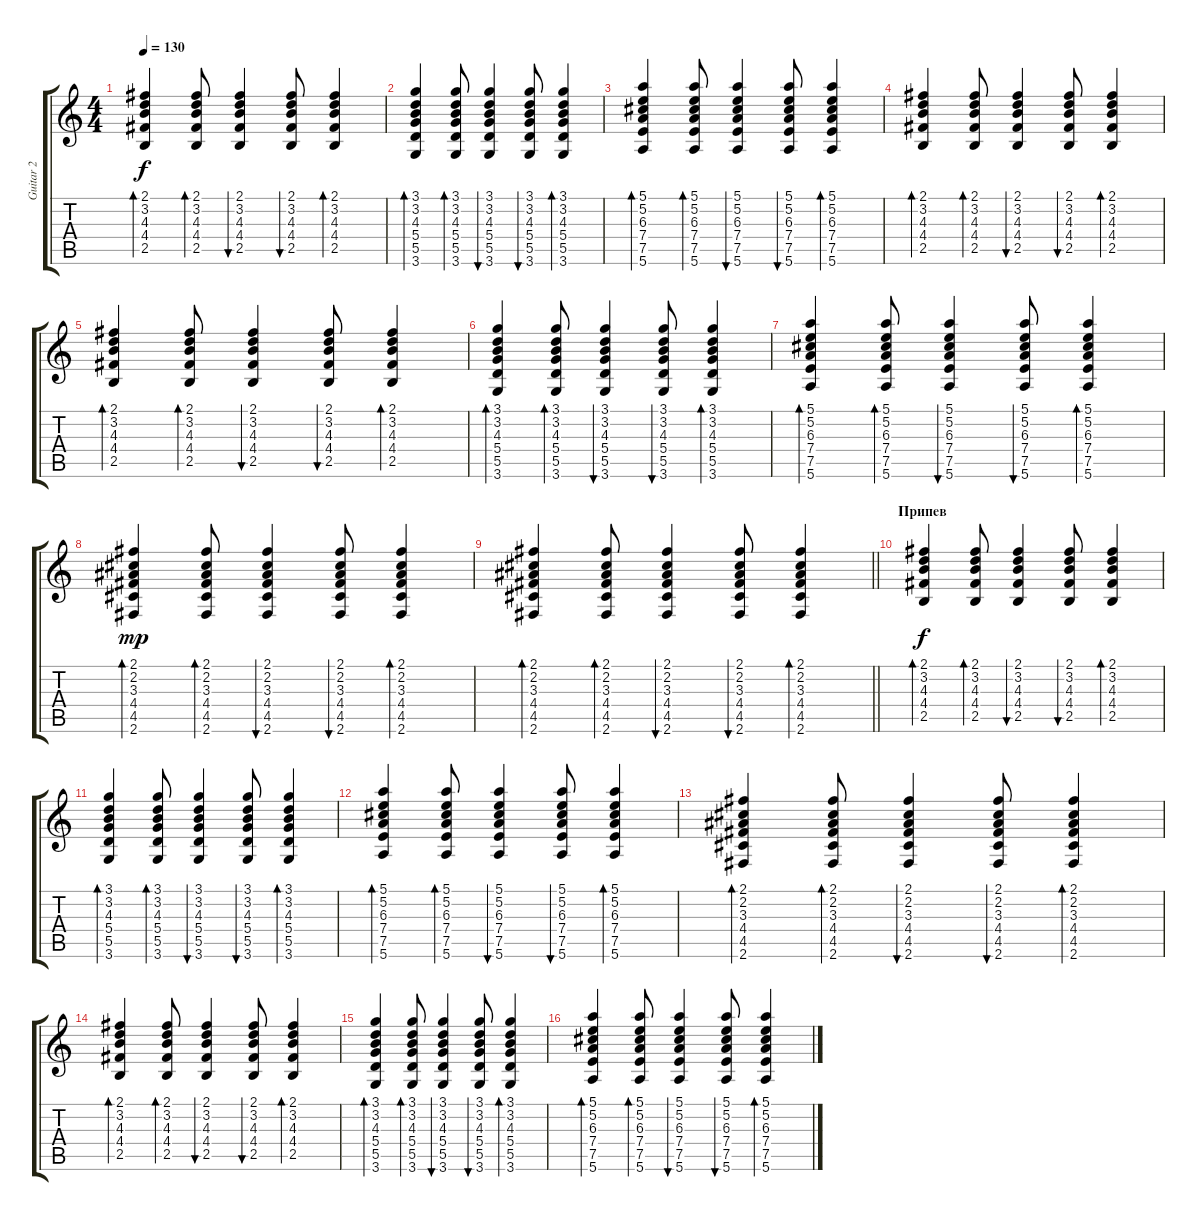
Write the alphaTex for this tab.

\track ("Guitar 2" "Guitar 2") {instrument acousticguitarsteel}
\staff {score tabs}
\tuning (E4 B3 G3 D3 A2 E2) {hide}
\ts (4 4)
\tempo 130
\clef g2
\ks c
(2.1 3.2 4.3 4.4 2.5).4{bd 30 dy f} (2.1 3.2 4.3 4.4 2.5).8{bd 30} (2.1 3.2 4.3 4.4 2.5).4{bu 30} (2.1 3.2 4.3 4.4 2.5).8{bu 30} (2.1 3.2 4.3 4.4 2.5).4{bd 30} |
(3.1 3.2 4.3 5.4 5.5 3.6).4{bd 30} (3.1 3.2 4.3 5.4 5.5 3.6).8{bd 30} (3.1 3.2 4.3 5.4 5.5 3.6).4{bu 30} (3.1 3.2 4.3 5.4 5.5 3.6).8{bu 30} (3.1 3.2 4.3 5.4 5.5 3.6).4{bd 30} |
(5.1 5.2 6.3 7.4 7.5 5.6).4{bd 30} (5.1 5.2 6.3 7.4 7.5 5.6).8{bd 30} (5.1 5.2 6.3 7.4 7.5 5.6).4{bu 30} (5.1 5.2 6.3 7.4 7.5 5.6).8{bu 30} (5.1 5.2 6.3 7.4 7.5 5.6).4{bd 30} |
(2.1 3.2 4.3 4.4 2.5).4{bd 30} (2.1 3.2 4.3 4.4 2.5).8{bd 30} (2.1 3.2 4.3 4.4 2.5).4{bu 30} (2.1 3.2 4.3 4.4 2.5).8{bu 30} (2.1 3.2 4.3 4.4 2.5).4{bd 30} |
(2.1 3.2 4.3 4.4 2.5).4{bd 30} (2.1 3.2 4.3 4.4 2.5).8{bd 30} (2.1 3.2 4.3 4.4 2.5).4{bu 30} (2.1 3.2 4.3 4.4 2.5).8{bu 30} (2.1 3.2 4.3 4.4 2.5).4{bd 30} |
(3.1 3.2 4.3 5.4 5.5 3.6).4{bd 30} (3.1 3.2 4.3 5.4 5.5 3.6).8{bd 30} (3.1 3.2 4.3 5.4 5.5 3.6).4{bu 30} (3.1 3.2 4.3 5.4 5.5 3.6).8{bu 30} (3.1 3.2 4.3 5.4 5.5 3.6).4{bd 30} |
(5.1 5.2 6.3 7.4 7.5 5.6).4{bd 30} (5.1 5.2 6.3 7.4 7.5 5.6).8{bd 30} (5.1 5.2 6.3 7.4 7.5 5.6).4{bu 30} (5.1 5.2 6.3 7.4 7.5 5.6).8{bu 30} (5.1 5.2 6.3 7.4 7.5 5.6).4{bd 30} |
(2.1 2.2 3.3 4.4 4.5 2.6).4{bd 30 dy mp} (2.1 2.2 3.3 4.4 4.5 2.6).8{bd 30} (2.1 2.2 3.3 4.4 4.5 2.6).4{bu 30} (2.1 2.2 3.3 4.4 4.5 2.6).8{bu 30} (2.1 2.2 3.3 4.4 4.5 2.6).4{bd 30} |
\barLineRight lightlight
(2.1 2.2 3.3 4.4 4.5 2.6).4{bd 30} (2.1 2.2 3.3 4.4 4.5 2.6).8{bd 30} (2.1 2.2 3.3 4.4 4.5 2.6).4{bu 30} (2.1 2.2 3.3 4.4 4.5 2.6).8{bu 30} (2.1 2.2 3.3 4.4 4.5 2.6).4{bd 30} |
\section ("" "Припев")
(2.1 3.2 4.3 4.4 2.5).4{bd 30 dy f} (2.1 3.2 4.3 4.4 2.5).8{bd 30} (2.1 3.2 4.3 4.4 2.5).4{bu 30} (2.1 3.2 4.3 4.4 2.5).8{bu 30} (2.1 3.2 4.3 4.4 2.5).4{bd 30} |
(3.1 3.2 4.3 5.4 5.5 3.6).4{bd 30} (3.1 3.2 4.3 5.4 5.5 3.6).8{bd 30} (3.1 3.2 4.3 5.4 5.5 3.6).4{bu 30} (3.1 3.2 4.3 5.4 5.5 3.6).8{bu 30} (3.1 3.2 4.3 5.4 5.5 3.6).4{bd 30} |
(5.1 5.2 6.3 7.4 7.5 5.6).4{bd 30} (5.1 5.2 6.3 7.4 7.5 5.6).8{bd 30} (5.1 5.2 6.3 7.4 7.5 5.6).4{bu 30} (5.1 5.2 6.3 7.4 7.5 5.6).8{bu 30} (5.1 5.2 6.3 7.4 7.5 5.6).4{bd 30} |
(2.1 2.2 3.3 4.4 4.5 2.6).4{bd 30} (2.1 2.2 3.3 4.4 4.5 2.6).8{bd 30} (2.1 2.2 3.3 4.4 4.5 2.6).4{bu 30} (2.1 2.2 3.3 4.4 4.5 2.6).8{bu 30} (2.1 2.2 3.3 4.4 4.5 2.6).4{bd 30} |
(2.1 3.2 4.3 4.4 2.5).4{bd 30} (2.1 3.2 4.3 4.4 2.5).8{bd 30} (2.1 3.2 4.3 4.4 2.5).4{bu 30} (2.1 3.2 4.3 4.4 2.5).8{bu 30} (2.1 3.2 4.3 4.4 2.5).4{bd 30} |
(3.1 3.2 4.3 5.4 5.5 3.6).4{bd 30} (3.1 3.2 4.3 5.4 5.5 3.6).8{bd 30} (3.1 3.2 4.3 5.4 5.5 3.6).4{bu 30} (3.1 3.2 4.3 5.4 5.5 3.6).8{bu 30} (3.1 3.2 4.3 5.4 5.5 3.6).4{bd 30} |
(5.1 5.2 6.3 7.4 7.5 5.6).4{bd 30} (5.1 5.2 6.3 7.4 7.5 5.6).8{bd 30} (5.1 5.2 6.3 7.4 7.5 5.6).4{bu 30} (5.1 5.2 6.3 7.4 7.5 5.6).8{bu 30} (5.1 5.2 6.3 7.4 7.5 5.6).4{bd 30}
